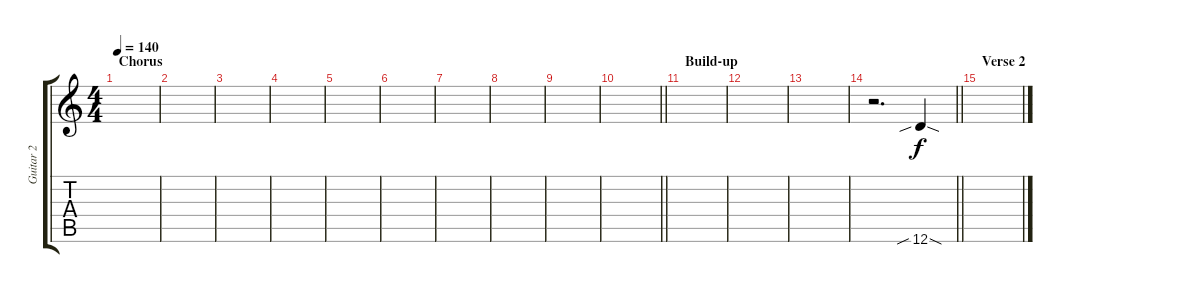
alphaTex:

\track ("Guitar 2" "Guitar 2") {instrument distortionguitar}
\staff {score tabs}
\tuning (E4 B3 G3 D3 A2 D2) {hide}
\ts (4 4)
\section ("" "Chorus")
\tempo 140
\clef g2
\ks c
|
|
|
|
|
|
|
|
|
\barLineRight lightlight
|
\section ("" "Build-up")
|
|
|
\barLineRight lightlight
r.2{d} 12.6{sib sod}.4 |
\section ("" "Verse 2")
